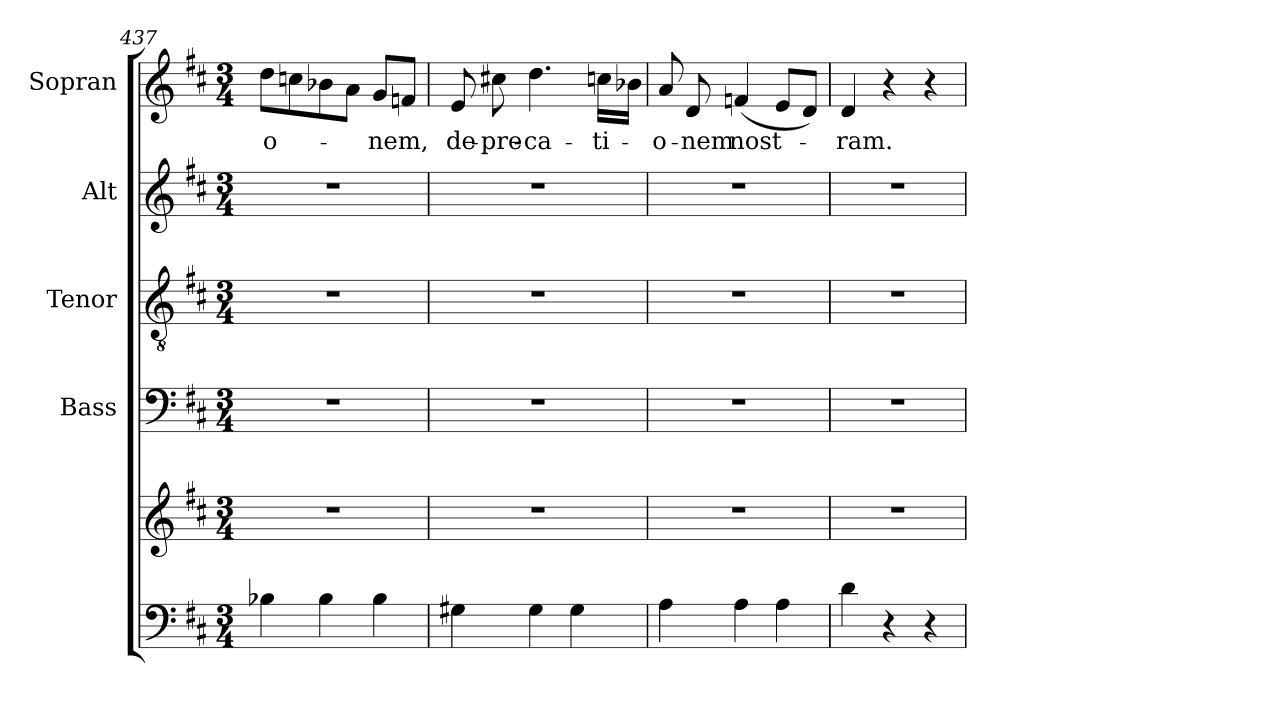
**kern	**kern	**kern	**kern	**kern	**kern	**text
*part5	*part5	*part4	*part3	*part2	*part1	*part1
*staff6	*staff5	*staff4	*staff3	*staff2	*staff1	*staff1
*	*	*I"Bass	*I"Tenor	*I"Alt	*I"Sopran	*
*	*	*I'B.	*I'T.	*I'A.	*I'S.	*
*clefF4	*clefG2	*clefF4	*clefGv2	*clefG2	*clefG2	*
*k[f#c#]	*k[f#c#]	*k[f#c#]	*k[f#c#]	*k[f#c#]	*k[f#c#]	*
*D:	*D:	*D:	*D:	*D:	*D:	*
*M3/4	*M3/4	*M3/4	*M3/4	*M3/4	*M3/4	*
=437	=437	=437	=437	=437	=437	=437
!	!	!	!	!	!	!LO:LY:b
4B-X\	2.r	2.r	2.r	2.r	8dd\L	-o-
.	.	.	.	.	8ccn\	.
4B-\	.	.	.	.	8b-X\	.
.	.	.	.	.	8a\J	.
!	!	!	!	!	!	!LO:LY:b
4B-\	.	.	.	.	8g/L	-nem,
.	.	.	.	.	8fn/J	.
!!LO:LB:g=z
=438	=438	=438	=438	=438	=438	=438
!	!	!	!	!	!	!LO:LY:b
4G#X\	2.r	2.r	2.r	2.r	8e/	de-
!	!	!	!	!	!	!LO:LY:b
.	.	.	.	.	8cc#X\	-pre-
!	!	!	!	!	!	!LO:LY:b
4G#\	.	.	.	.	4.dd\	-ca-
4G#\	.	.	.	.	.	.
!	!	!	!	!	!	!LO:LY:b
.	.	.	.	.	16ccn\LL	-ti-
.	.	.	.	.	16b-X\JJ	.
=439	=439	=439	=439	=439	=439	=439
!	!	!	!	!	!	!LO:LY:b
4A\	2.r	2.r	2.r	2.r	8a/	-o-
!	!	!	!	!	!	!LO:LY:b
.	.	.	.	.	8d/	-nem
!	!	!	!	!	!	!LO:LY:b
4A\	.	.	.	.	(<4fn/	nost-
4A\	.	.	.	.	8e/L	.
.	.	.	.	.	8d/J)	.
=440	=440	=440	=440	=440	=440	=440
!	!	!	!	!	!	!LO:LY:b
4d\	2.r	2.r	2.r	2.r	4d/	-ram.
4r	.	.	.	.	4r	.
4r	.	.	.	.	4r	.
=	=	=	=	=	=	=
*-	*-	*-	*-	*-	*-	*-
